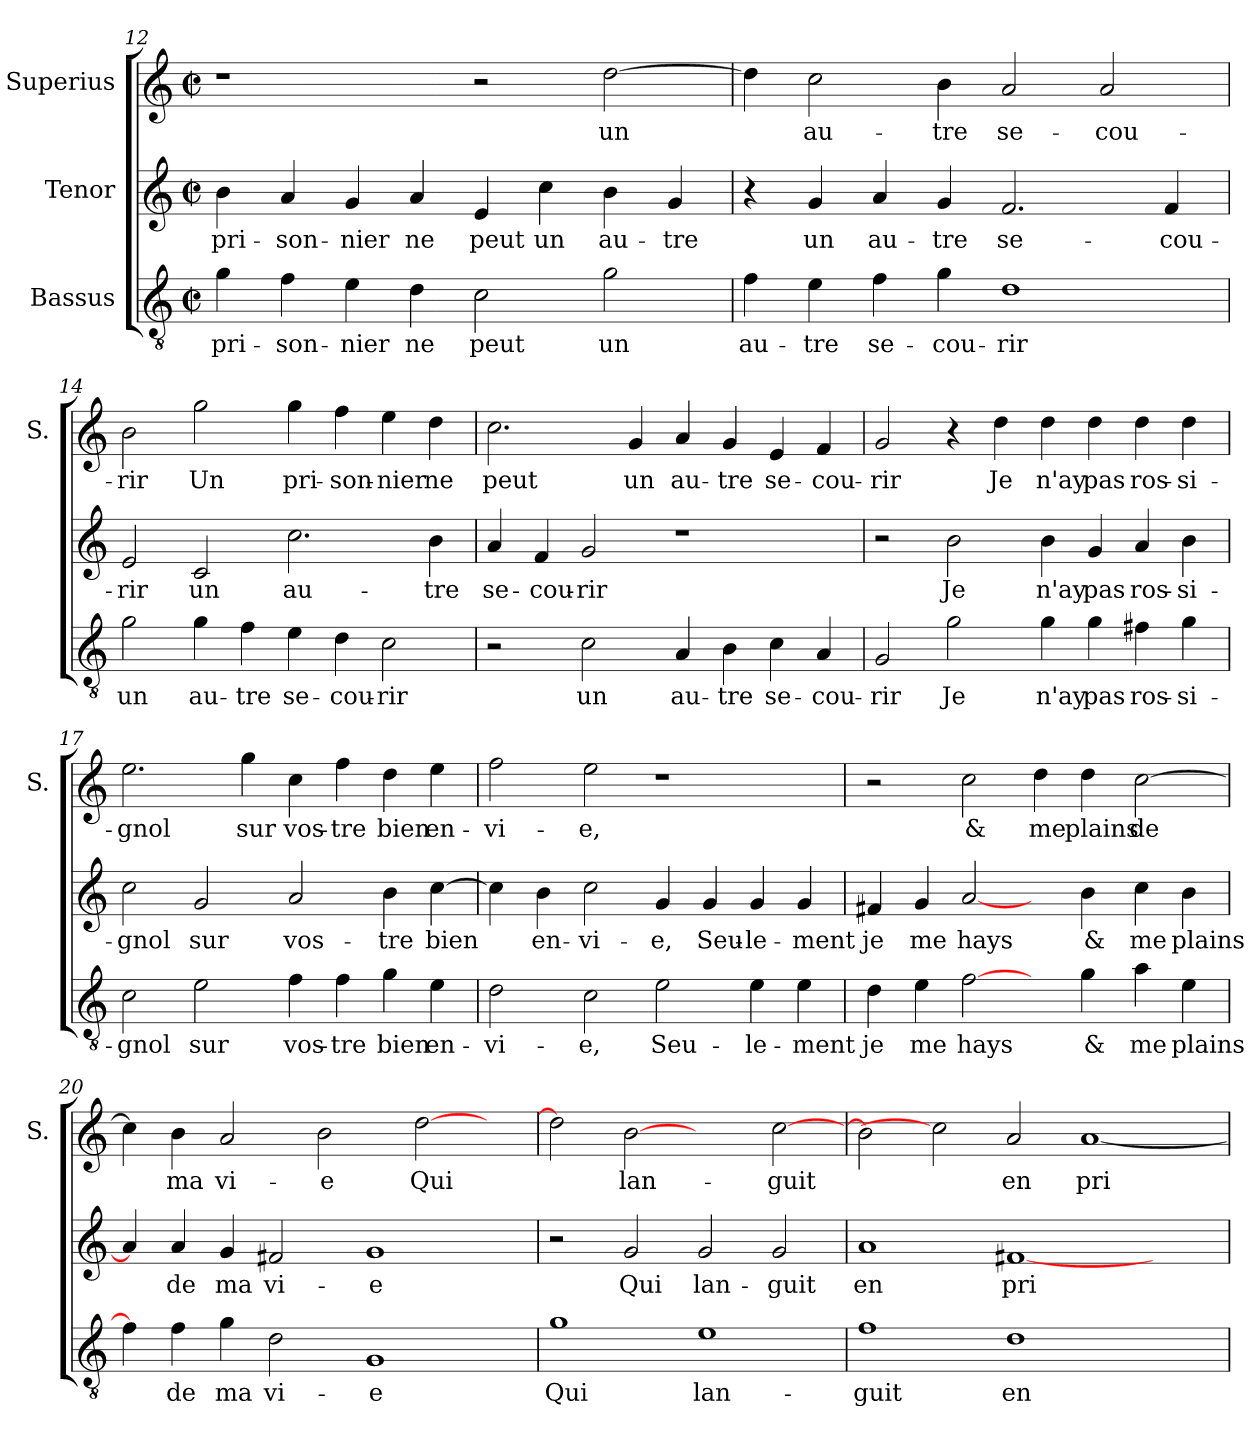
**kern	**text	**kern	**text	**kern	**text
*part3	*part3	*part2	*part2	*part1	*part1
*staff3	*staff3	*staff2	*staff2	*staff1	*staff1
*I"Bassus	*	*I"Tenor	*	*I"Superius	*
*	*	*	*	*I'S.	*
*clefGv2	*	*clefG2	*	*clefG2	*
*k[]	*	*k[]	*	*k[]	*
*C:	*	*C:	*	*C:	*
*M2/2	*	*M2/2	*	*M2/2	*
*met(c|)	*	*met(c|)	*	*met(c|)	*
=12	=12	=12	=12	=12	=12
4g\	pri-	4b\	pri-	1r	.
4f\	-son-	4a/	-son-	.	.
4e\	-nier	4g/	-nier	.	.
4d\	ne	4a/	ne	.	.
2c\	peut	4e/	peut	2r	.
.	.	4cc\	un	.	.
2g\	un	4b\	au-	[2dd\	un
.	.	4g/	-tre	.	.
=13	=13	=13	=13	=13	=13
4f\	au-	4r	.	4dd\]	.
4e\	-tre	4g/	un	2cc\	au-
4f\	se-	4a/	au-	.	.
4g\	-cou-	4g/	-tre	4b\	-tre
1d\	-rir	2.f/	se-	2a/	se-
.	.	.	.	2a/	-cou-
.	.	4f/	-cou-	.	.
!!LO:LB:g=z
=14	=14	=14	=14	=14	=14
2g\	un	2e/	-rir	2b\	-rir
4g\	au-	2c/	un	2gg\	Un
4f\	-tre	.	.	.	.
4e\	se-	2.cc\	au-	4gg\	pri-
4d\	-cou-	.	.	4ff\	-son-
2c\	-rir	.	.	4ee\	-nier
.	.	4b\	-tre	4dd\	ne
=15	=15	=15	=15	=15	=15
2r	.	4a/	se-	2.cc\	peut
.	.	4f/	-cou-	.	.
2c\	un	2g/	-rir	.	.
.	.	.	.	4g/	un
4A/	au-	1r	.	4a/	au-
4B\	-tre	.	.	4g/	-tre
4c\	se-	.	.	4e/	se-
4A/	-cou-	.	.	4f/	-cou-
=16	=16	=16	=16	=16	=16
2G/	-rir	2r	.	2g/	-rir
2g\	Je	2b\	Je	4r	.
.	.	.	.	4dd\	Je
4g\	n'ay	4b\	n'ay	4dd\	n'ay
4g\	pas	4g/	pas	4dd\	pas
4f#X\	ros-	4a/	ros-	4dd\	ros-
4g\	-si-	4b\	-si-	4dd\	-si-
=17	=17	=17	=17	=17	=17
2c\	-gnol	2cc\	-gnol	2.ee\	-gnol
2e\	sur	2g/	sur	.	.
.	.	.	.	4gg\	sur
4f\	vos-	2a/	vos-	4cc\	vos-
4f\	-tre	.	.	4ff\	-tre
4g\	bien	4b\	-tre	4dd\	bien
4e\	en-	[4cc\	bien	4ee\	en-
!!LO:PB:g=z
=18	=18	=18	=18	=18	=18
2d\	-vi-	4cc\]	.	2ff\	-vi-
.	.	4b\	en-	.	.
2c\	-e,	2cc\	-vi-	2ee\	-e,
2e\	Seu-	4g/	-e,	1r	.
.	.	4g/	Seu-	.	.
4e\	-le-	4g/	-le-	.	.
4e\	-ment	4g/	-ment	.	.
=19	=19	=19	=19	=19	=19
4d\	je	4f#X/	je	2r	.
4e\	me	4g/	me	.	.
[2f\	hays	[2a/	hays	2cc\	&
4ryy	.	4ryy	.	4dd\	me
4g\	&	4b\	&	4dd\	plains
4a\	me	4cc\	me	[2cc\	de
4e\	plains	4b\	plains	.	.
=20	=20	=20	=20	=20	=20
4f\]	.	4a/]	.	4cc\]	.
4f\	de	4a/	de	4b\	ma
4g\	ma	4g/	ma	2a/	vi-
2d\	vi-	2f#X/	vi-	.	.
.	.	.	.	2b\	-e
1G/	-e	1g/	-e	.	.
.	.	.	.	[2dd\	Qui
.	.	.	.	4ryy	.
=21	=21	=21	=21	=21	=21
1g\	Qui	2r	.	2dd\]	.
.	.	2g/	Qui	[2b\	lan-
1e\	lan-	2g/	lan-	2ryy	.
.	.	2g/	-guit	[2cc\	-guit
!!LO:LB:g=z
=22	=22	=22	=22	=22	=22
1f\	-guit	1a/	en	2b\]	.
.	.	.	.	2cc\]	.
1d\	en	[1f#X/	pri-	2a/	en
.	.	.	.	[1a/	pri-
2ryy	.	2ryy	.	.	.
=	=	=	=	=	=
*-	*-	*-	*-	*-	*-
